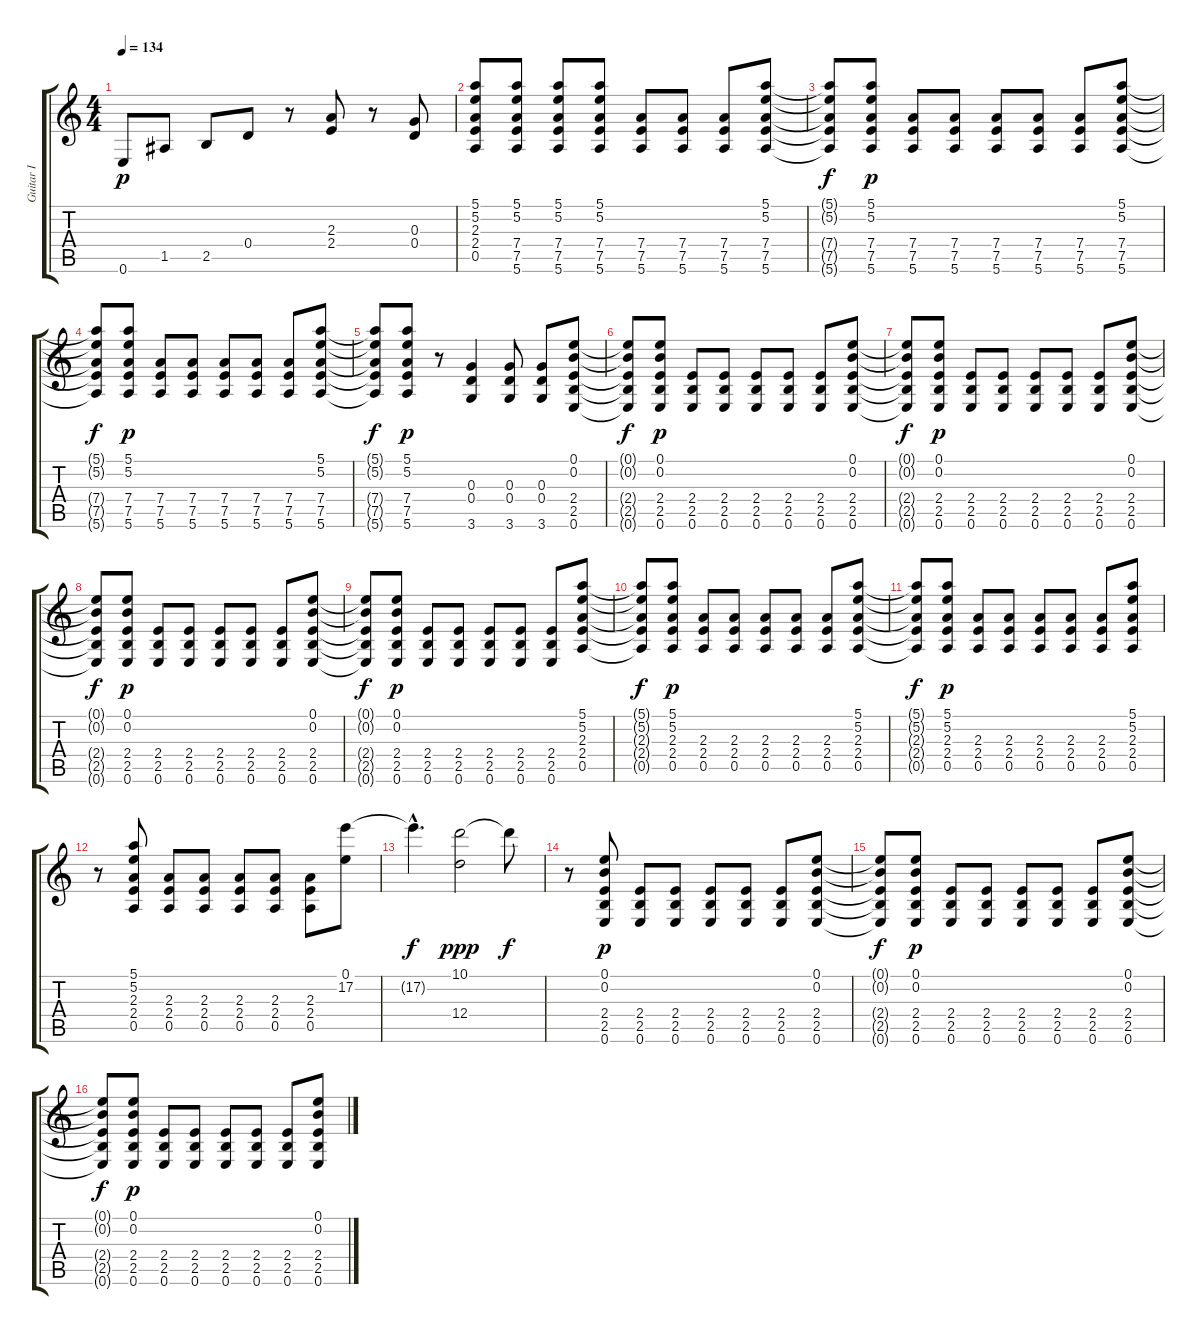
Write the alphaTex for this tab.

\track ("Guitar I" "Guitar I") {instrument overdrivenguitar}
\staff {score tabs}
\tuning (E4 B3 G3 D3 A2 E2) {hide}
\ts (4 4)
\tempo 134
\clef g2
\ks c
0.6.8{dy p} 1.5.8 2.5.8 0.4.8 r.8 (2.3 2.4).8 r.8 (0.3 0.4).8 |
(5.1 5.2 2.3 2.4 0.5).8 (5.1 5.2 7.4 7.5 5.6).8 (5.1 5.2 7.4 7.5 5.6).8 (5.1 5.2 7.4 7.5 5.6).8 (7.4 7.5 5.6).8 (7.4 7.5 5.6).8 (7.4 7.5 5.6).8 (5.1 5.2 7.4 7.5 5.6).8 |
(5.1{t} 5.2{t} 7.4{t} 7.5{t} 5.6{t}).8{dy f} (5.1 5.2 7.4 7.5 5.6).8{dy p} (7.4 7.5 5.6).8 (7.4 7.5 5.6).8 (7.4 7.5 5.6).8 (7.4 7.5 5.6).8 (7.4 7.5 5.6).8 (5.1 5.2 7.4 7.5 5.6).8 |
(5.1{t} 5.2{t} 7.4{t} 7.5{t} 5.6{t}).8{dy f} (5.1 5.2 7.4 7.5 5.6).8{dy p} (7.4 7.5 5.6).8 (7.4 7.5 5.6).8 (7.4 7.5 5.6).8 (7.4 7.5 5.6).8 (7.4 7.5 5.6).8 (5.1 5.2 7.4 7.5 5.6).8 |
(5.1{t} 5.2{t} 7.4{t} 7.5{t} 5.6{t}).8{dy f} (5.1 5.2 7.4 7.5 5.6).8{dy p} r.8 (0.3 0.4 3.6).4 (0.3 0.4 3.6).8 (0.3 0.4 3.6).8 (0.1 0.2 2.4 2.5 0.6).8 |
(0.1{t} 0.2{t} 2.4{t} 2.5{t} 0.6{t}).8{dy f} (0.1 0.2 2.4 2.5 0.6).8{dy p} (2.4 2.5 0.6).8 (2.4 2.5 0.6).8 (2.4 2.5 0.6).8 (2.4 2.5 0.6).8 (2.4 2.5 0.6).8 (0.1 0.2 2.4 2.5 0.6).8 |
(0.1{t} 0.2{t} 2.4{t} 2.5{t} 0.6{t}).8{dy f} (0.1 0.2 2.4 2.5 0.6).8{dy p} (2.4 2.5 0.6).8 (2.4 2.5 0.6).8 (2.4 2.5 0.6).8 (2.4 2.5 0.6).8 (2.4 2.5 0.6).8 (0.1 0.2 2.4 2.5 0.6).8 |
(0.1{t} 0.2{t} 2.4{t} 2.5{t} 0.6{t}).8{dy f} (0.1 0.2 2.4 2.5 0.6).8{dy p} (2.4 2.5 0.6).8 (2.4 2.5 0.6).8 (2.4 2.5 0.6).8 (2.4 2.5 0.6).8 (2.4 2.5 0.6).8 (0.1 0.2 2.4 2.5 0.6).8 |
(0.1{t} 0.2{t} 2.4{t} 2.5{t} 0.6{t}).8{dy f} (0.1 0.2 2.4 2.5 0.6).8{dy p} (2.4 2.5 0.6).8 (2.4 2.5 0.6).8 (2.4 2.5 0.6).8 (2.4 2.5 0.6).8 (2.4 2.5 0.6).8 (5.1 5.2 2.3 2.4 0.5).8 |
(5.1{t} 5.2{t} 2.3{t} 2.4{t} 0.5{t}).8{dy f} (5.1 5.2 2.3 2.4 0.5).8{dy p} (2.3 2.4 0.5).8 (2.3 2.4 0.5).8 (2.3 2.4 0.5).8 (2.3 2.4 0.5).8 (2.3 2.4 0.5).8 (5.1 5.2 2.3 2.4 0.5).8 |
(5.1{t} 5.2{t} 2.3{t} 2.4{t} 0.5{t}).8{dy f} (5.1 5.2 2.3 2.4 0.5).8{dy p} (2.3 2.4 0.5).8 (2.3 2.4 0.5).8 (2.3 2.4 0.5).8 (2.3 2.4 0.5).8 (2.3 2.4 0.5).8 (5.1 5.2 2.3 2.4 0.5).8 |
r.8 (5.1 5.2 2.3 2.4 0.5).8 (2.3 2.4 0.5).8 (2.3 2.4 0.5).8 (2.3 2.4 0.5).8 (2.3 2.4 0.5).8 (2.3 2.4 0.5).8 (0.1 17.2).8 |
17.2{hac t}.4{d dy f} (10.1 12.4).2{dy ppp} 10.1{t}.8{dy f} |
r.8 (0.1 0.2 2.4 2.5 0.6).8{dy p} (2.4 2.5 0.6).8 (2.4 2.5 0.6).8 (2.4 2.5 0.6).8 (2.4 2.5 0.6).8 (2.4 2.5 0.6).8 (0.1 0.2 2.4 2.5 0.6).8 |
(0.1{t} 0.2{t} 2.4{t} 2.5{t} 0.6{t}).8{dy f} (0.1 0.2 2.4 2.5 0.6).8{dy p} (2.4 2.5 0.6).8 (2.4 2.5 0.6).8 (2.4 2.5 0.6).8 (2.4 2.5 0.6).8 (2.4 2.5 0.6).8 (0.1 0.2 2.4 2.5 0.6).8 |
(0.1{t} 0.2{t} 2.4{t} 2.5{t} 0.6{t}).8{dy f} (0.1 0.2 2.4 2.5 0.6).8{dy p} (2.4 2.5 0.6).8 (2.4 2.5 0.6).8 (2.4 2.5 0.6).8 (2.4 2.5 0.6).8 (2.4 2.5 0.6).8 (0.1 0.2 2.4 2.5 0.6).8
